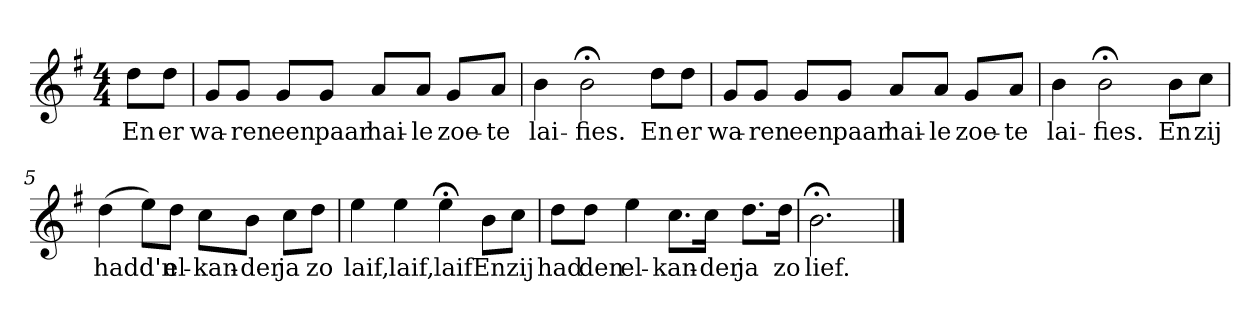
**kern	**text
*part1	*part1
*staff1	*staff1
*k[f#]	*
*G:	*
*M4/4	*
*MM120	*
=	=
8ddL	En
8ddJ	er
=1	=1
8gL	wa-
8gJ	-ren
8gL	een
8gJ	paar
8aL	hai-
8aJ	-le
8gL	zoe-
8aJ	-te
=2	=2
4b	lai-
2b;<	-fies.
8ddL	En
8ddJ	er
=3	=3
8gL	wa-
8gJ	-ren
8gL	een
8gJ	paar
8aL	hai-
8aJ	-le
8gL	zoe-
8aJ	-te
=4	=4
4b	lai-
2b;<	-fies.
8bL	En
8ccJ	zij
=5	=5
(4dd	hadd'n
8eeL)	.
8ddJ	el-
8ccL	-kan-
8bJ	-der
8ccL	ja
8ddJ	zo
=6	=6
4ee	laif,
4ee	laif,
4ee;<	laif
8bL	En
8ccJ	zij
=7	=7
8ddL	had
8ddJ	den
4ee	el-
8.ccL	-kan-
16ccJk	-der
8.ddL	ja
16ddJk	zo
=8	=8
2.b;<	lief.
==	==
*-	*-
